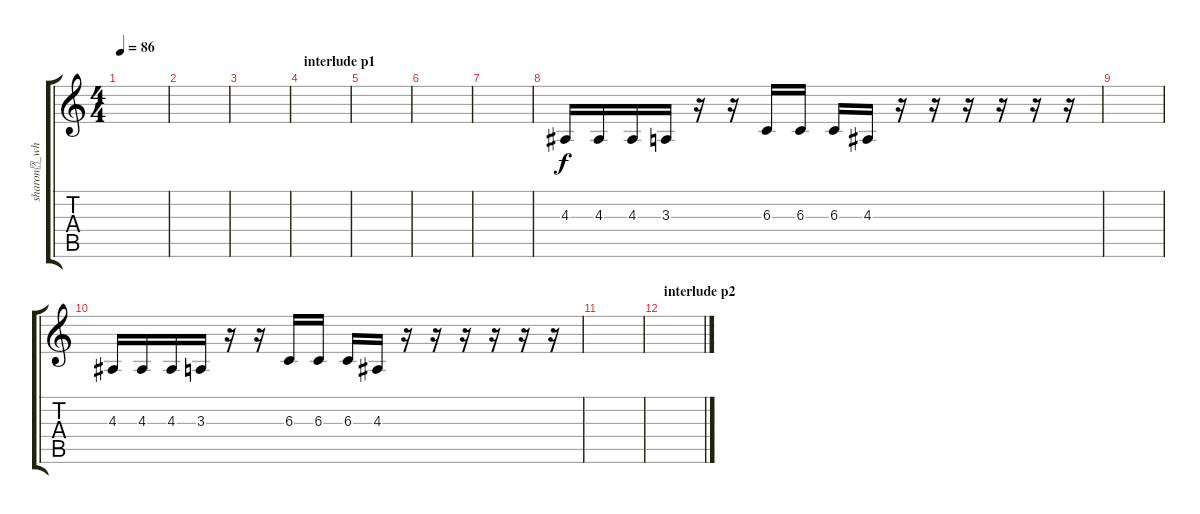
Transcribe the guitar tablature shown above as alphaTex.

\track ("sharon\u001f_what've" "sharon\u001f_wh") {instrument englishhorn}
\staff {score tabs}
\tuning (Eb4 Bb3 Gb3 Db3 Ab2 Eb2) {hide}
\ts (4 4)
\tempo 86
\clef g2
\ks c
|
|
|
\section ("" "interlude p1")
|
|
|
|
4.3.16 4.3.16 4.3.16 3.3.16 r.16 r.16 6.3.16 6.3.16 6.3.16 4.3.16 r.16 r.16 r.16 r.16 r.16 r.16 |
|
4.3.16 4.3.16 4.3.16 3.3.16 r.16 r.16 6.3.16 6.3.16 6.3.16 4.3.16 r.16 r.16 r.16 r.16 r.16 r.16 |
|
\section ("" "interlude p2")
